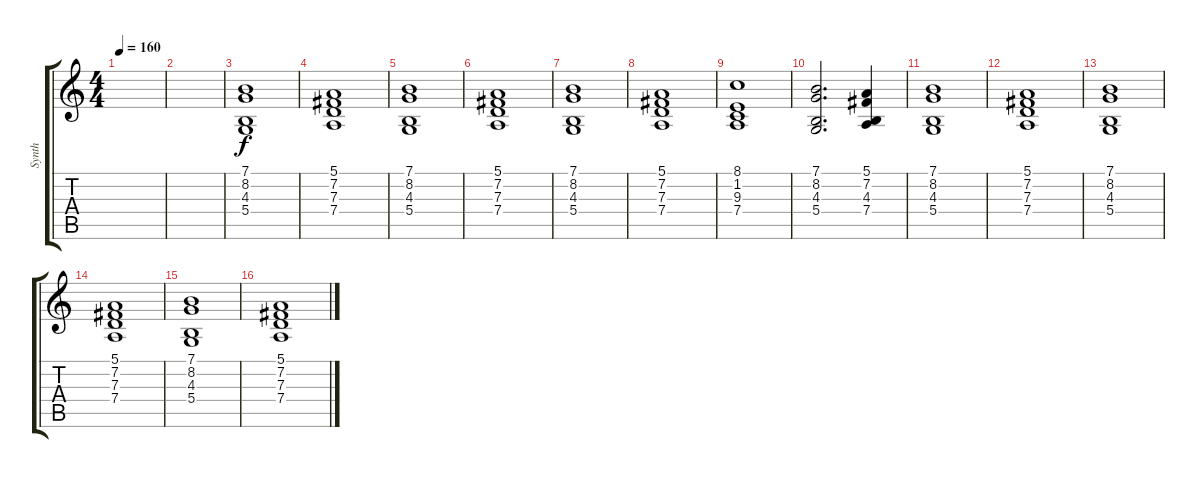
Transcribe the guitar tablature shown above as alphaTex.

\track ("Synth" "Synth") {instrument stringensemble1}
\staff {score tabs}
\tuning (E4 B3 G3 D3 A2 E2) {hide}
\ts (4 4)
\tempo 160
\clef g2
\ks c
|
|
(7.1 8.2 4.3 5.4).1 |
(5.1 7.2 7.3 7.4).1 |
(7.1 8.2 4.3 5.4).1 |
(5.1 7.2 7.3 7.4).1 |
(7.1 8.2 4.3 5.4).1 |
(5.1 7.2 7.3 7.4).1 |
(8.1 1.2 9.3 7.4).1 |
(7.1 8.2 4.3 5.4).2{d} (5.1 7.2 4.3 7.4).4 |
(7.1 8.2 4.3 5.4).1 |
(5.1 7.2 7.3 7.4).1 |
(7.1 8.2 4.3 5.4).1 |
(5.1 7.2 7.3 7.4).1 |
(7.1 8.2 4.3 5.4).1 |
(5.1 7.2 7.3 7.4).1
